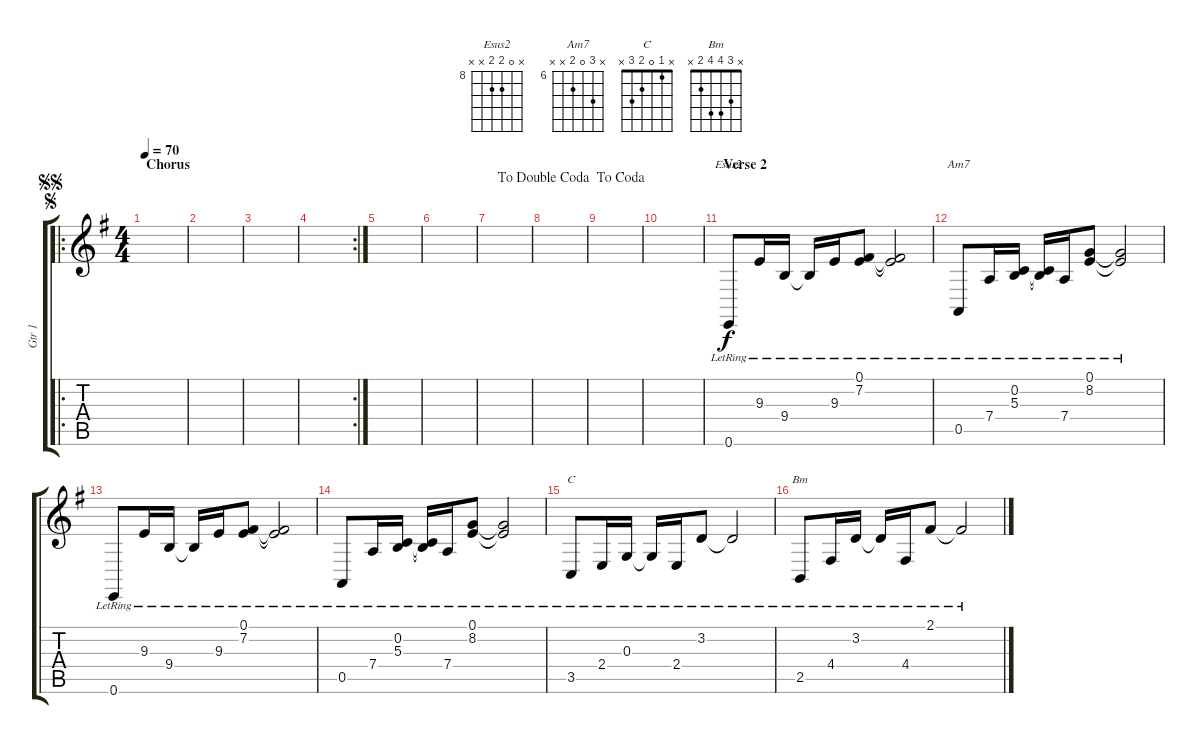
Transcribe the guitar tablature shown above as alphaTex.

\track ("Gtr 1" "Gtr 1") {instrument acousticgrandpiano}
\staff {score tabs}
\tuning (E4 B3 G3 D3 A2 E2) {hide}
\chord ("Esus2" x 0 9 9 x x) {firstfret 8}
\chord ("Am7" x 8 0 7 x x) {firstfret 6}
\chord ("C" x 1 0 2 3 x)
\chord ("Bm" x 3 4 4 2 x)
\ro
\ts (4 4)
\section ("" "Chorus")
\jump segno
\jump segnosegno
\tempo 70
\clef g2
\ks g
|
|
|
\rc 2
|
|
|
|
\jump dadoublecoda
|
\jump dacoda
|
|
\section ("" "Verse 2")
0.6{lr}.8{ch "Esus2"} 9.3{lr}.16 9.4{lr}.16 9.4{lr t}.16 9.3{lr}.16 (0.1{lr} 7.2{lr}).8 (0.1{lr t} 7.2{lr t}).2 |
0.5{lr}.8{ch "Am7"} 7.4{lr}.16 (0.2{lr} 5.3{lr}).16 (0.2{lr t} 5.3{lr t}).16 7.4{lr}.16 (0.1{lr} 8.2{lr}).8 (0.1{lr t} 8.2{lr t}).2 |
0.6{lr}.8 9.3{lr}.16 9.4{lr}.16 9.4{lr t}.16 9.3{lr}.16 (0.1{lr} 7.2{lr}).8 (0.1{lr t} 7.2{lr t}).2 |
0.5{lr}.8 7.4{lr}.16 (0.2{lr} 5.3{lr}).16 (0.2{lr t} 5.3{lr t}).16 7.4{lr}.16 (0.1{lr} 8.2{lr}).8 (0.1{lr t} 8.2{lr t}).2 |
3.5{lr}.8{ch "C"} 2.4{lr}.16 0.3{lr}.16 0.3{lr t}.16 2.4{lr}.16 3.2{lr}.8 3.2{lr t}.2 |
2.5{lr}.8{ch "Bm"} 4.4{lr}.16 3.2{lr}.16 3.2{lr t}.16 4.4{lr}.16 2.1{lr}.8 2.1{lr t}.2
